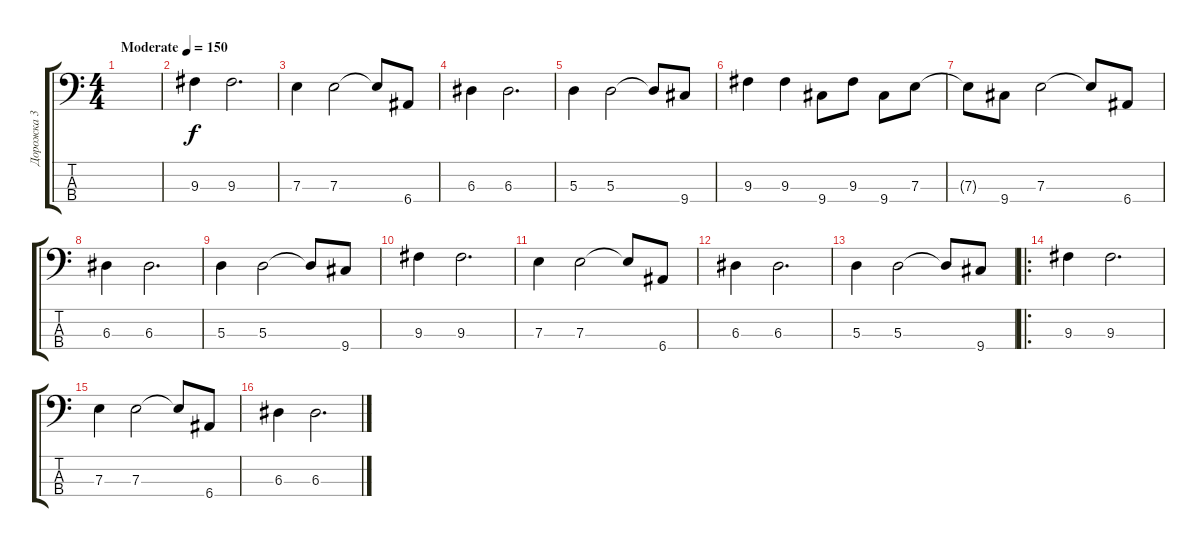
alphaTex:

\track ("Дорожка 3" "Дорожка 3") {instrument electricbassfinger}
\staff {score tabs}
\tuning (G2 D2 A1 E1) {hide}
\ts (4 4)
\tempo (150 "Moderate")
\clef f4
\ks c
|
9.3.4 9.3.2{d} |
7.3.4 7.3.2 7.3{t}.8 6.4.8 |
6.3.4 6.3.2{d} |
5.3.4 5.3.2 5.3{t}.8 9.4.8 |
9.3.4 9.3.4 9.4.8 9.3.8 9.4.8 7.3.8 |
7.3{t}.8 9.4.8 7.3.2 7.3{t}.8 6.4.8 |
6.3.4 6.3.2{d} |
5.3.4 5.3.2 5.3{t}.8 9.4.8 |
9.3.4 9.3.2{d} |
7.3.4 7.3.2 7.3{t}.8 6.4.8 |
6.3.4 6.3.2{d} |
5.3.4 5.3.2 5.3{t}.8 9.4.8 |
\ro
9.3.4 9.3.2{d} |
7.3.4 7.3.2 7.3{t}.8 6.4.8 |
6.3.4 6.3.2{d}
